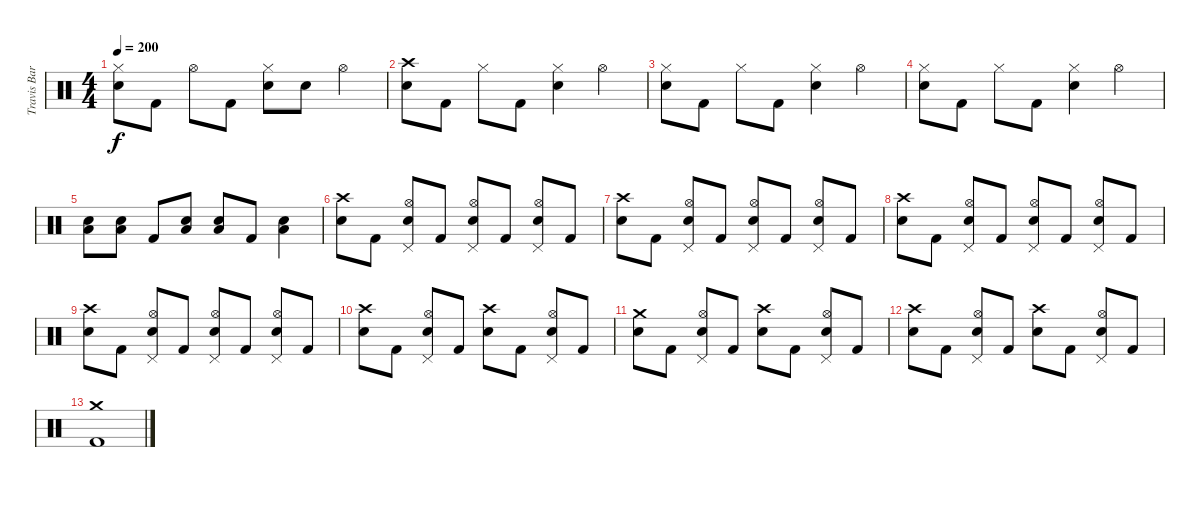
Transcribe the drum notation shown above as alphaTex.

\track ("Travis Barker (drums)" "Travis Bar") {instrument percussion}
\staff {score}
\articulation defaults
\ts (4 4)
\tempo 200
\clef neutral
\ks c
("Hi-Hat (closed)" "Electric Snare (hit)").8{dy f} "Kick (hit) 2".8 "Hi-Hat (open)".8 "Kick (hit) 2".8 ("Hi-Hat (closed)" "Electric Snare (hit)").8 "Electric Snare (hit)".8 "Hi-Hat (open)".4 |
("Crash high (hit)" "Electric Snare (hit)").8 "Kick (hit) 2".8 "Hi-Hat (closed)".8 "Kick (hit) 2".8 ("Hi-Hat (closed)" "Electric Snare (hit)").4 "Hi-Hat (open)".4 |
("Hi-Hat (closed)" "Electric Snare (hit)").8 "Kick (hit) 2".8 "Hi-Hat (closed)".8 "Kick (hit) 2".8 ("Hi-Hat (closed)" "Electric Snare (hit)").4 "Hi-Hat (open)".4 |
("Hi-Hat (closed)" "Electric Snare (hit)").8 "Kick (hit) 2".8 "Hi-Hat (closed)".8 "Kick (hit) 2".8 ("Hi-Hat (closed)" "Electric Snare (hit)").4 "Hi-Hat (open)".4 |
("Low Tom (hit)" "Electric Snare (hit)").8 ("Low Tom (hit)" "Electric Snare (hit)").8 "Kick (hit) 2".8 ("Low Tom (hit)" "Electric Snare (hit)").8 ("Low Tom (hit)" "Electric Snare (hit)").8 "Kick (hit) 2".8 ("Low Tom (hit)" "Electric Snare (hit)").4 |
("Crash high (hit)" "Electric Snare (hit)").8 "Kick (hit) 2".8 ("Hi-Hat (open)" "Pedal Hi-Hat (hit)" "Electric Snare (hit)").8 "Kick (hit) 2".8 ("Hi-Hat (open)" "Pedal Hi-Hat (hit)" "Electric Snare (hit)").8 "Kick (hit) 2".8 ("Hi-Hat (open)" "Pedal Hi-Hat (hit)" "Electric Snare (hit)").8 "Kick (hit) 2".8 |
("Crash high (hit)" "Electric Snare (hit)").8 "Kick (hit) 2".8 ("Hi-Hat (open)" "Pedal Hi-Hat (hit)" "Electric Snare (hit)").8 "Kick (hit) 2".8 ("Hi-Hat (open)" "Pedal Hi-Hat (hit)" "Electric Snare (hit)").8 "Kick (hit) 2".8 ("Hi-Hat (open)" "Pedal Hi-Hat (hit)" "Electric Snare (hit)").8 "Kick (hit) 2".8 |
("Crash high (hit)" "Electric Snare (hit)").8 "Kick (hit) 2".8 ("Hi-Hat (open)" "Pedal Hi-Hat (hit)" "Electric Snare (hit)").8 "Kick (hit) 2".8 ("Hi-Hat (open)" "Pedal Hi-Hat (hit)" "Electric Snare (hit)").8 "Kick (hit) 2".8 ("Hi-Hat (open)" "Pedal Hi-Hat (hit)" "Electric Snare (hit)").8 "Kick (hit) 2".8 |
("Crash high (hit)" "Electric Snare (hit)").8 "Kick (hit) 2".8 ("Hi-Hat (open)" "Pedal Hi-Hat (hit)" "Electric Snare (hit)").8 "Kick (hit) 2".8 ("Hi-Hat (open)" "Pedal Hi-Hat (hit)" "Electric Snare (hit)").8 "Kick (hit) 2".8 ("Hi-Hat (open)" "Pedal Hi-Hat (hit)" "Electric Snare (hit)").8 "Kick (hit) 2".8 |
("Crash high (hit)" "Electric Snare (hit)").8 "Kick (hit) 2".8 ("Hi-Hat (open)" "Pedal Hi-Hat (hit)" "Electric Snare (hit)").8 "Kick (hit) 2".8 ("Crash high (hit)" "Electric Snare (hit)").8 "Kick (hit) 2".8 ("Hi-Hat (open)" "Pedal Hi-Hat (hit)" "Electric Snare (hit)").8 "Kick (hit) 2".8 |
("Crash medium (hit)" "Electric Snare (hit)").8 "Kick (hit) 2".8 ("Hi-Hat (open)" "Pedal Hi-Hat (hit)" "Electric Snare (hit)").8 "Kick (hit) 2".8 ("Crash high (hit)" "Electric Snare (hit)").8 "Kick (hit) 2".8 ("Hi-Hat (open)" "Pedal Hi-Hat (hit)" "Electric Snare (hit)").8 "Kick (hit) 2".8 |
("Crash high (hit)" "Electric Snare (hit)").8 "Kick (hit) 2".8 ("Hi-Hat (open)" "Pedal Hi-Hat (hit)" "Electric Snare (hit)").8 "Kick (hit) 2".8 ("Crash high (hit)" "Electric Snare (hit)").8 "Kick (hit) 2".8 ("Hi-Hat (open)" "Pedal Hi-Hat (hit)" "Electric Snare (hit)").8 "Kick (hit) 2".8 |
("Crash medium (hit)" "Kick (hit) 2").1
